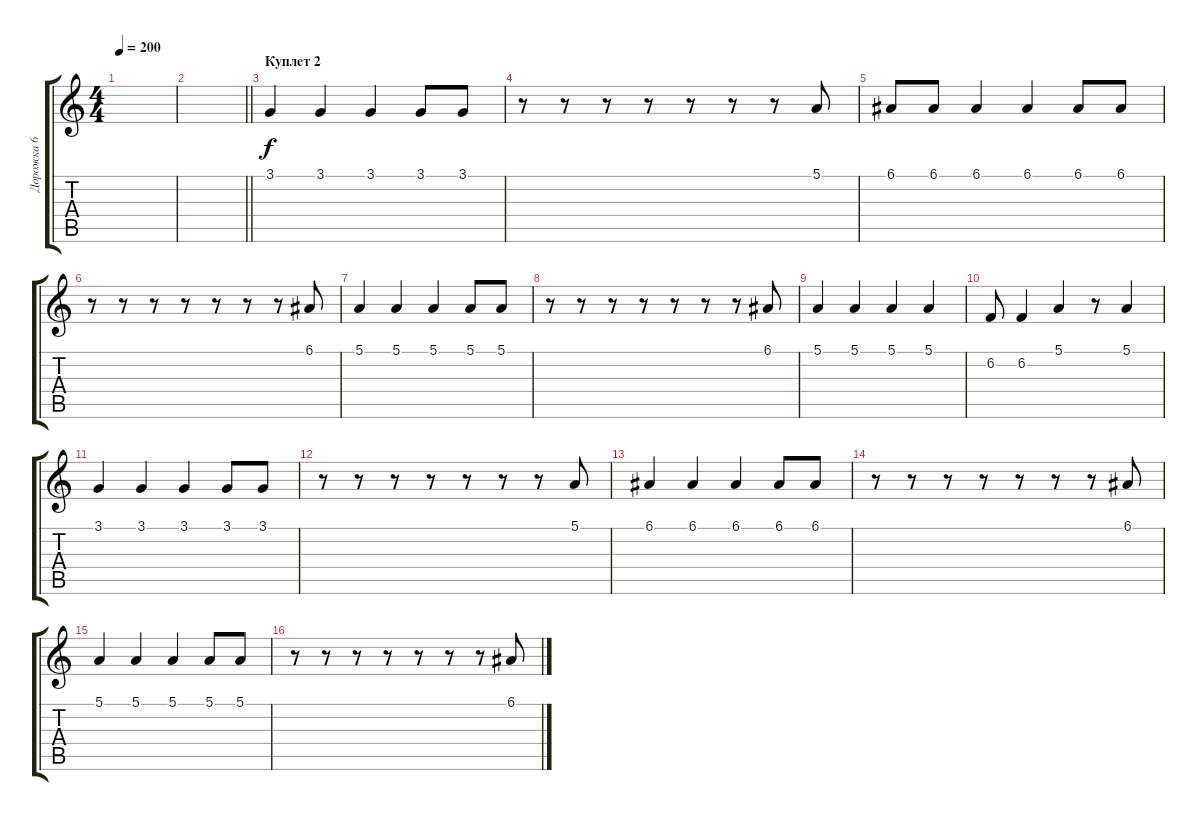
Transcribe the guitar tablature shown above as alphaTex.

\track ("Дорожка 6" "Дорожка 6") {instrument violin}
\staff {score tabs}
\tuning (E4 B3 G3 D3 A2 E2) {hide}
\ts (4 4)
\tempo 200
\clef g2
\ks c
|
\barLineRight lightlight
|
\section ("" "Куплет 2")
3.1.4 3.1.4 3.1.4 3.1.8 3.1.8 |
r.8 r.8 r.8 r.8 r.8 r.8 r.8 5.1.8 |
6.1.8 6.1.8 6.1.4 6.1.4 6.1.8 6.1.8 |
r.8 r.8 r.8 r.8 r.8 r.8 r.8 6.1.8 |
5.1.4 5.1.4 5.1.4 5.1.8 5.1.8 |
r.8 r.8 r.8 r.8 r.8 r.8 r.8 6.1.8 |
5.1.4 5.1.4 5.1.4 5.1.4 |
6.2.8 6.2.4 5.1.4 r.8 5.1.4 |
3.1.4 3.1.4 3.1.4 3.1.8 3.1.8 |
r.8 r.8 r.8 r.8 r.8 r.8 r.8 5.1.8 |
6.1.4 6.1.4 6.1.4 6.1.8 6.1.8 |
r.8 r.8 r.8 r.8 r.8 r.8 r.8 6.1.8 |
5.1.4 5.1.4 5.1.4 5.1.8 5.1.8 |
r.8 r.8 r.8 r.8 r.8 r.8 r.8 6.1.8
